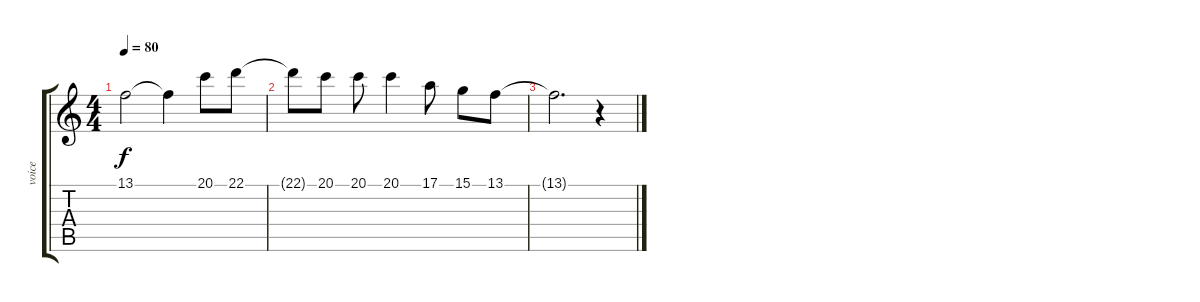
\track ("voice" "voice") {instrument panflute}
\staff {score tabs}
\tuning (E4 B3 G3 D3 A2 E2) {hide}
\ts (4 4)
\tempo 80
\clef g2
\ks c
13.1.2{dy f} 13.1{t}.4 20.1.8 22.1.8 |
22.1{t}.8 20.1.8 20.1.8 20.1.4 17.1.8 15.1.8 13.1.8 |
13.1{t}.2{d} r.4
